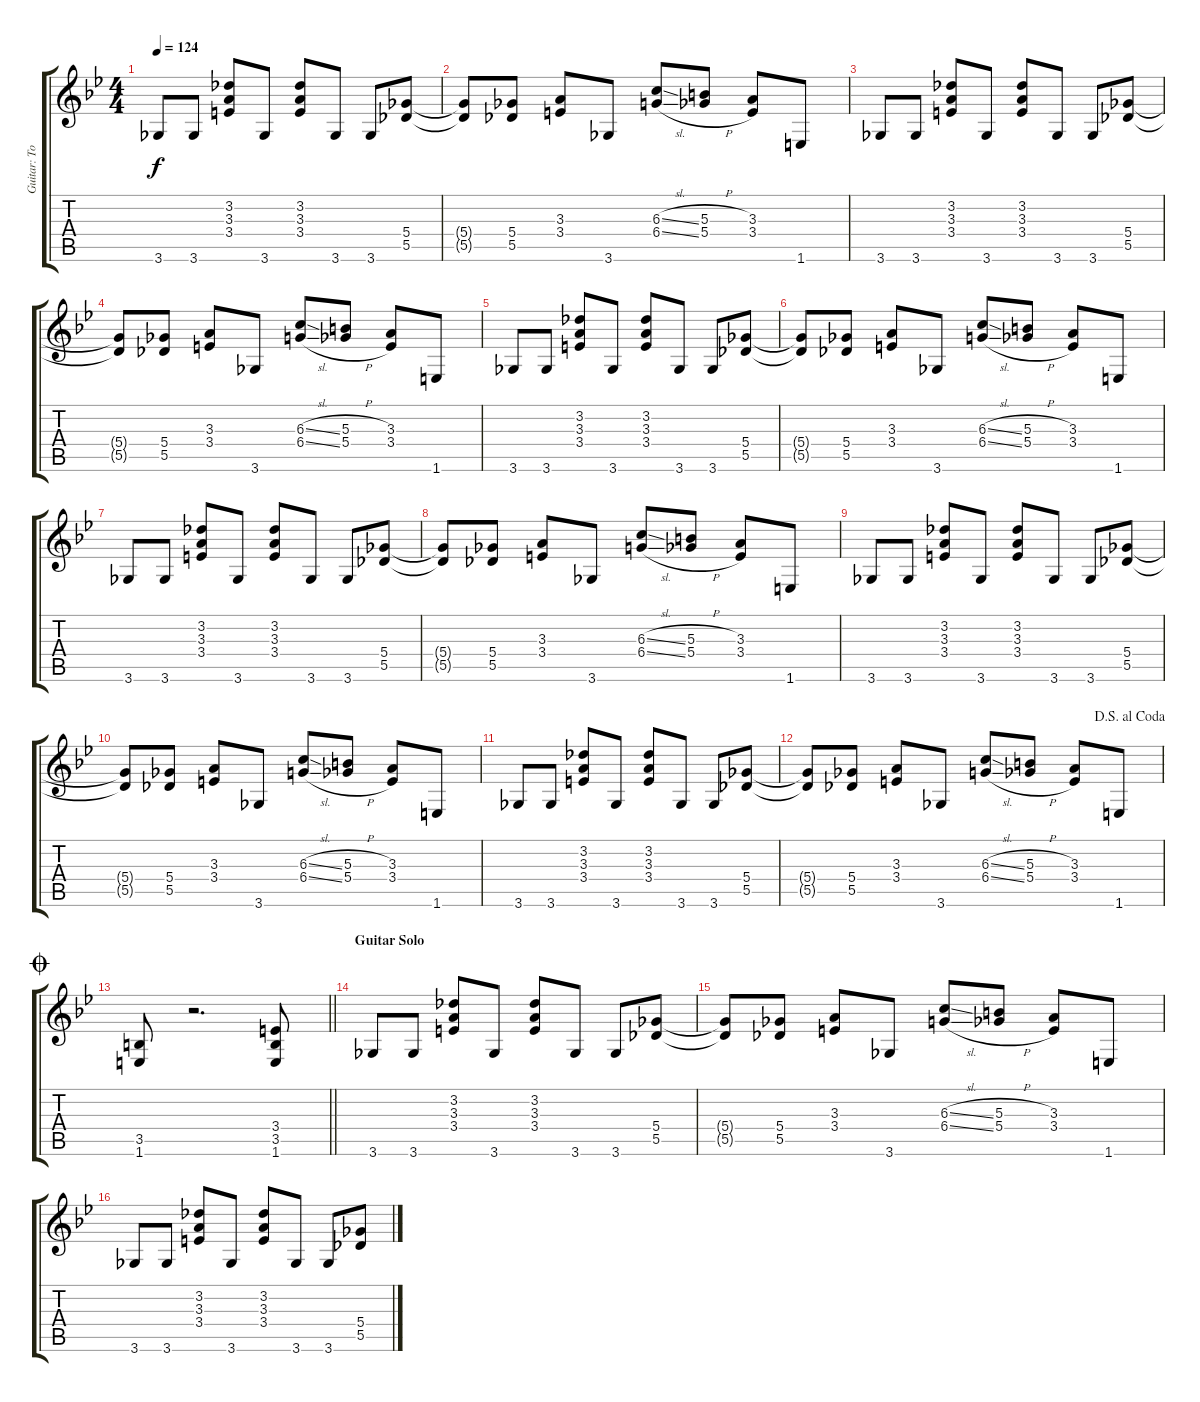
\track ("Guitar: Tony R" "Guitar: To") {instrument distortionguitar}
\staff {score tabs}
\tuning (Eb4 Bb3 Gb3 Db3 Ab2 Eb2) {hide}
\ts (4 4)
\tempo 124
\clef g2
\ks bb
3.6.8{dy f} 3.6.8 (3.2 3.3 3.4).8 3.6.8 (3.2 3.3 3.4).8 3.6.8 3.6.8 (5.4 5.5).8 |
(5.4{t} 5.5{t}).8 (5.4 5.5).8 (3.3 3.4).8 3.6.8 (6.3{sl} 6.4{sl}).8 (5.3{h} 5.4{h}).8 (3.3 3.4).8 1.6.8 |
3.6.8 3.6.8 (3.2 3.3 3.4).8 3.6.8 (3.2 3.3 3.4).8 3.6.8 3.6.8 (5.4 5.5).8 |
(5.4{t} 5.5{t}).8 (5.4 5.5).8 (3.3 3.4).8 3.6.8 (6.3{sl} 6.4{sl}).8 (5.3{h} 5.4{h}).8 (3.3 3.4).8 1.6.8 |
3.6.8 3.6.8 (3.2 3.3 3.4).8 3.6.8 (3.2 3.3 3.4).8 3.6.8 3.6.8 (5.4 5.5).8 |
(5.4{t} 5.5{t}).8 (5.4 5.5).8 (3.3 3.4).8 3.6.8 (6.3{sl} 6.4{sl}).8 (5.3{h} 5.4{h}).8 (3.3 3.4).8 1.6.8 |
3.6.8 3.6.8 (3.2 3.3 3.4).8 3.6.8 (3.2 3.3 3.4).8 3.6.8 3.6.8 (5.4 5.5).8 |
(5.4{t} 5.5{t}).8 (5.4 5.5).8 (3.3 3.4).8 3.6.8 (6.3{sl} 6.4{sl}).8 (5.3{h} 5.4{h}).8 (3.3 3.4).8 1.6.8 |
3.6.8 3.6.8 (3.2 3.3 3.4).8 3.6.8 (3.2 3.3 3.4).8 3.6.8 3.6.8 (5.4 5.5).8 |
(5.4{t} 5.5{t}).8 (5.4 5.5).8 (3.3 3.4).8 3.6.8 (6.3{sl} 6.4{sl}).8 (5.3{h} 5.4{h}).8 (3.3 3.4).8 1.6.8 |
3.6.8 3.6.8 (3.2 3.3 3.4).8 3.6.8 (3.2 3.3 3.4).8 3.6.8 3.6.8 (5.4 5.5).8 |
\jump dalsegnoalcoda
(5.4{t} 5.5{t}).8 (5.4 5.5).8 (3.3 3.4).8 3.6.8 (6.3{sl} 6.4{sl}).8 (5.3{h} 5.4{h}).8 (3.3 3.4).8 1.6.8 |
\jump coda
\barLineRight lightlight
(3.5 1.6).8 r.2{d volume 8} (3.4 3.5 1.6).8 |
\section ("" "Guitar Solo")
3.6.8 3.6.8 (3.2 3.3 3.4).8 3.6.8 (3.2 3.3 3.4).8 3.6.8 3.6.8 (5.4 5.5).8 |
(5.4{t} 5.5{t}).8 (5.4 5.5).8 (3.3 3.4).8 3.6.8 (6.3{sl} 6.4{sl}).8 (5.3{h} 5.4{h}).8 (3.3 3.4).8 1.6.8 |
3.6.8 3.6.8 (3.2 3.3 3.4).8 3.6.8 (3.2 3.3 3.4).8 3.6.8 3.6.8 (5.4 5.5).8
